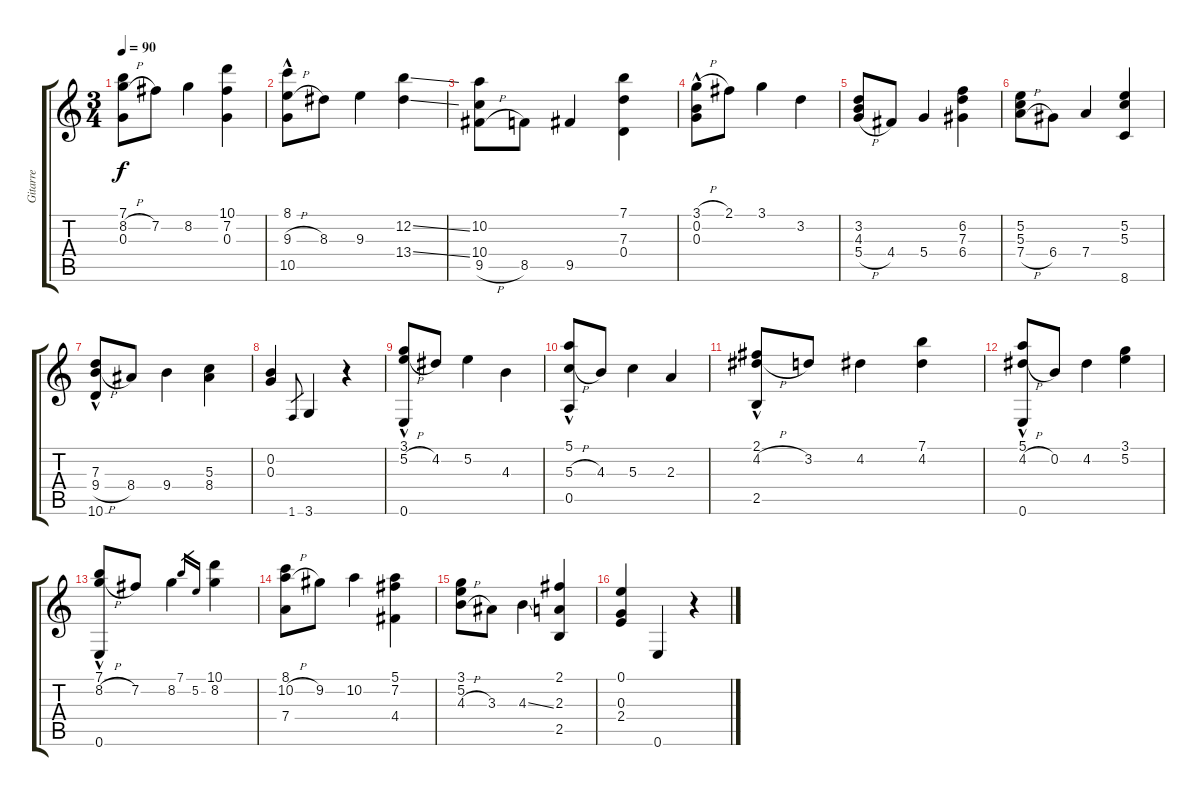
\track ("Gitarre" "Gitarre") {instrument acousticguitarnylon}
\staff {score tabs}
\tuning (E4 B3 G3 D3 A2 E2) {hide}
\ts (3 4)
\tempo 90
\clef g2
\ks c
(7.1 8.2{h} 0.3).8{dy f instrument acousticguitarnylon} 7.2.8 8.2.4 (10.1 7.2 0.3).4 |
(8.1 9.3{h} 10.5{hac}).8 8.3.8 9.3.4 (12.2{ss} 13.4{ss}).4 |
(10.2 10.4 9.5{h}).8 8.5.8 9.5.4 (7.1 7.3 0.4).4 |
(3.1{h} 0.2{hac} 0.3{hac}).8 2.1.8 3.1.4 3.2.4 |
(3.2 4.3 5.4{h}).8 4.4.8 5.4.4 (6.2 7.3 6.4).4 |
(5.2 5.3 7.4{h}).8 6.4.8 7.4.4 (5.2 5.3 8.6).4 |
(7.3 9.4{h} 10.6{hac}).8 8.4.8 9.4.4 (5.3 8.4).4 |
(0.2 0.3).4 1.6.8{gr} 3.6.4 r.4 |
(3.1{hac} 5.2{h} 0.6{hac}).8 4.2.8 5.2.4 4.3.4 |
(5.1{hac} 5.3{h} 0.5{hac}).8 4.3.8 5.3.4 2.3.4 |
(2.1 4.2{h} 2.5{hac}).8 3.2.8 4.2.4 (7.1 4.2).4 |
(5.1 4.2{h} 0.6{hac}).8 0.2.8 4.2.4 (3.1 5.2).4 |
(7.1 8.2{h} 0.6{hac}).8 7.2.8 8.2.4 7.1.16{gr} 5.2.16{gr} (10.1 8.2).4 |
(8.1 10.2{h} 7.4).8 9.2.8 10.2.4 (5.1 7.2 4.4).4 |
(3.1 5.2 4.3{h}).8 3.3.8 4.3{ss}.4 (2.1 2.3 2.5).4 |
(0.1 0.3 2.4).4 0.6.4 r.4
